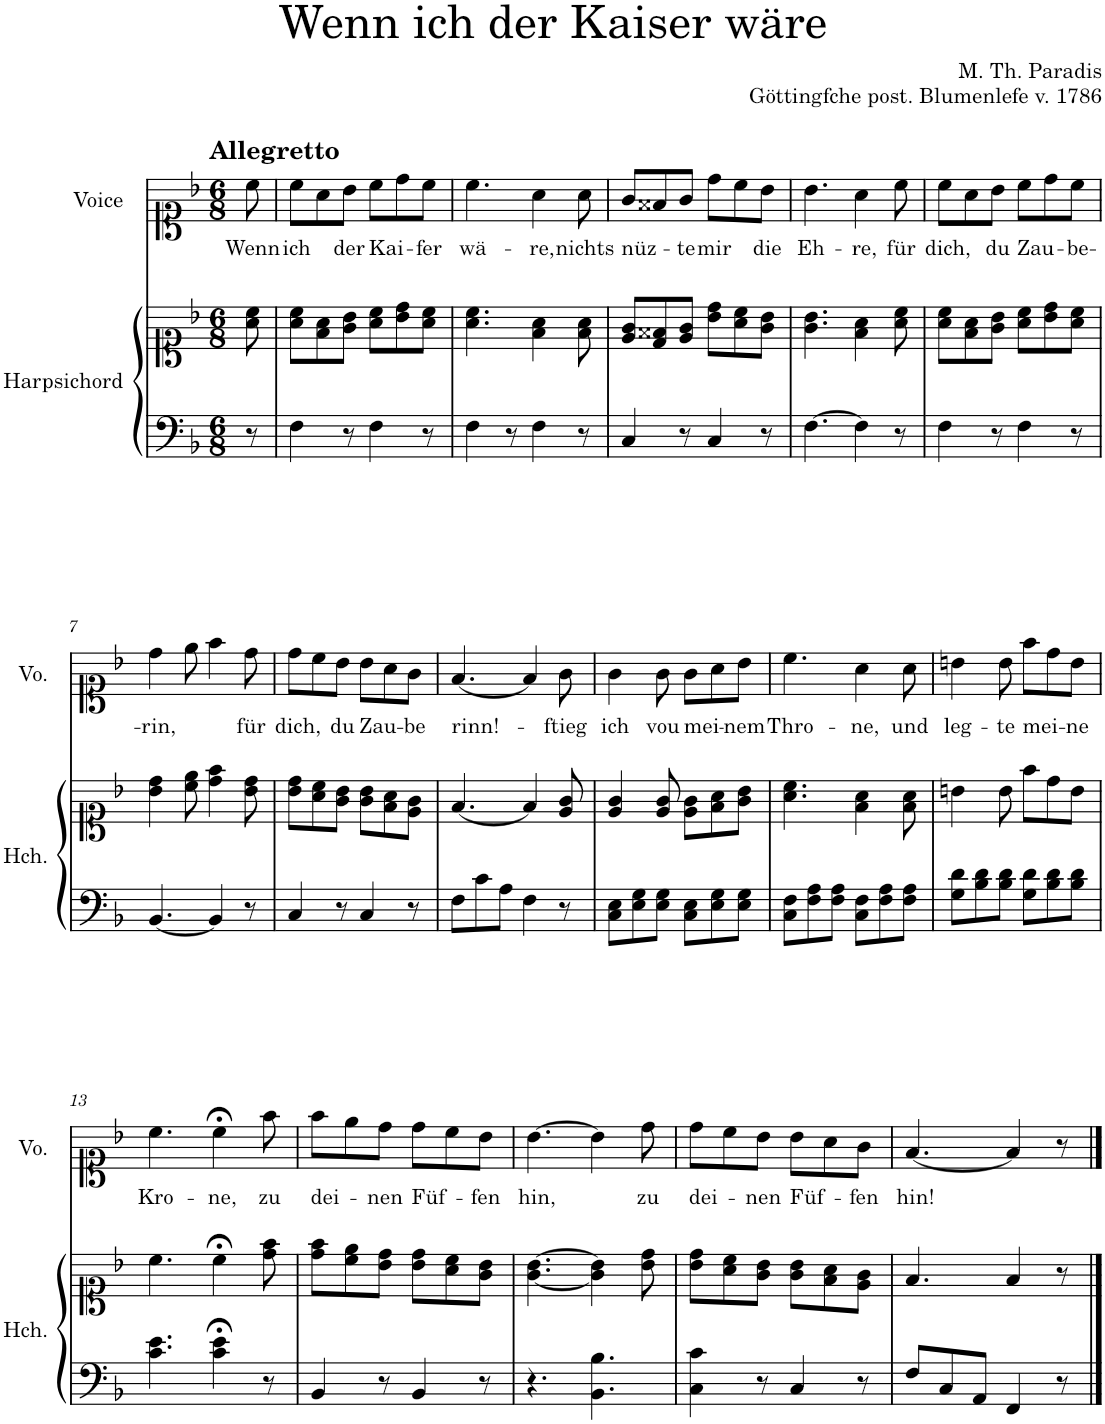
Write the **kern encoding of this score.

**kern	**kern	**kern	**text
*part2	*part2	*part1	*part1
*staff3	*staff2	*staff1	*staff1
*I"Harpsichord	*	*I"Voice	*
*I'Hch.	*	*I'Vo.	*
*clefF4	*clefC1	*clefC1	*
*k[b-]	*k[b-]	*k[b-]	*
*M6/8	*M6/8	*M6/8	*
=1	=1	=1	=1
!	!	!LO:TX:a:B:t=Allegretto	!
!	!	!	!LO:LY:b
8r	8a\ 8cc\	8cc\	Wenn
=2	=2	=2	=2
!	!	!	!LO:LY:b
4F\	8a\ 8cc\L	8cc\L	ich
.	8f\ 8a\	8a\	.
!	!	!	!LO:LY:b
8r	8g\ 8b-\J	8b-\J	der
!	!	!	!LO:LY:b
4F\	8a\ 8cc\L	8cc\L	Kai-
.	8b-\ 8dd\	8dd\	.
!	!	!	!LO:LY:b
8r	8a\ 8cc\J	8cc\J	-fer
=3	=3	=3	=3
!	!	!	!LO:LY:b
4F\	4.a\ 4.cc\	4.cc\	wä-
8r	.	.	.
!	!	!	!LO:LY:b
4F\	4f\ 4a\	4a\	-re,
!	!	!	!LO:LY:b
8r	8f\ 8a\	8a\	nichts
=4	=4	=4	=4
!	!	!	!LO:LY:b
4C/	8e/ 8g/L	8g/L	nüz-
.	8d/ 8f##X/	8f##X/	.
!	!	!	!LO:LY:b
8r	8e/ 8g/J	8g/J	-te
!	!	!	!LO:LY:b
4C/	8b-\ 8dd\L	8dd\L	mir
.	8a\ 8cc\	8cc\	.
!	!	!	!LO:LY:b
8r	8g\ 8b-\J	8b-\J	die
=5	=5	=5	=5
!	!	!	!LO:LY:b
[4.F\	4.g\ 4.b-\	4.b-\	Eh-
!	!	!	!LO:LY:b
4F\]	4f\ 4a\	4a\	-re,
!	!	!	!LO:LY:b
8r	8a\ 8cc\	8cc\	für
=6	=6	=6	=6
!	!	!	!LO:LY:b
4F\	8a\ 8cc\L	8cc\L	dich,
.	8f\ 8a\	8a\	.
!	!	!	!LO:LY:b
8r	8g\ 8b-\J	8b-\J	du
!	!	!	!LO:LY:b
4F\	8a\ 8cc\L	8cc\L	Zau-
.	8b-\ 8dd\	8dd\	.
!	!	!	!LO:LY:b
8r	8a\ 8cc\J	8cc\J	-be-
!!LO:LB:g=z
=7	=7	=7	=7
!	!	!	!LO:LY:b
[4.BB-/	4b-\ 4dd\	4dd\	-rin,
.	8cc\ 8ee\	8ee\	.
4BB-/]	4dd\ 4ff\	4ff\	.
!	!	!	!LO:LY:b
8r	8b-\ 8dd\	8dd\	für
=8	=8	=8	=8
!	!	!	!LO:LY:b
4C/	8b-\ 8dd\L	8dd\L	dich,
.	8a\ 8cc\	8cc\	.
!	!	!	!LO:LY:b
8r	8g\ 8b-\J	8b-\J	du
!	!	!	!LO:LY:b
4C/	8g\ 8b-\L	8b-\L	Zau-
.	8f\ 8a\	8a\	.
!	!	!	!LO:LY:b
8r	8e\ 8g\J	8g\J	-be
=9	=9	=9	=9
!	!	!	!LO:LY:b
8F\L	[4.f/	[4.f/	rinn!-
8c\	.	.	.
8A\J	.	.	.
4F\	4f/]	4f/]	.
!	!	!	!LO:LY:b
8r	8e/ 8g/	8g\	-ftieg
=10	=10	=10	=10
!	!	!	!LO:LY:b
8C\ 8E\L	4e/ 4g/	4g\	ich
8E\ 8G\	.	.	.
!	!	!	!LO:LY:b
8E\ 8G\J	8e/ 8g/	8g\	vou
!	!	!	!LO:LY:b
8C\ 8E\L	8e\ 8g\L	8g\L	mei-
8E\ 8G\	8f\ 8a\	8a\	.
!	!	!	!LO:LY:b
8E\ 8G\J	8g\ 8b-\J	8b-\J	-nem
=11	=11	=11	=11
!	!	!	!LO:LY:b
8C\ 8F\L	4.a\ 4.cc\	4.cc\	Thro-
8F\ 8A\	.	.	.
8F\ 8A\J	.	.	.
!	!	!	!LO:LY:b
8C\ 8F\L	4f\ 4a\	4a\	-ne,
8F\ 8A\	.	.	.
!	!	!	!LO:LY:b
8F\ 8A\J	8f\ 8a\	8a\	und
=12	=12	=12	=12
!	!	!	!LO:LY:b
8G\ 8d\L	4bn\	4bn\	leg-
8B-\ 8d\	.	.	.
!	!	!	!LO:LY:b
8B-\ 8d\J	8b\	8b\	-te
!	!	!	!LO:LY:b
8G\ 8d\L	8ff\L	8ff\L	mei-
8B-\ 8d\	8dd\	8dd\	.
!	!	!	!LO:LY:b
8B-\ 8d\J	8b\J	8b\J	-ne
!!LO:LB:g=z
=13	=13	=13	=13
!	!	!	!LO:LY:b
4.c\ 4.e\	4.cc\	4.cc\	Kro-
!	!	!	!LO:LY:b
4c\;< 4e\;<	4cc;<\	4cc;<\	-ne,
!	!	!	!LO:LY:b
8r	8dd\ 8ff\	8ff\	zu
=14	=14	=14	=14
!	!	!	!LO:LY:b
4BB-/	8dd\ 8ff\L	8ff\L	dei-
.	8cc\ 8ee\	8ee\	.
!	!	!	!LO:LY:b
8r	8b-\ 8dd\J	8dd\J	-nen
!	!	!	!LO:LY:b
4BB-/	8b-\ 8dd\L	8dd\L	Füf-
.	8a\ 8cc\	8cc\	.
!	!	!	!LO:LY:b
8r	8g\ 8b-\J	8b-\J	-fen
=15	=15	=15	=15
!	!	!	!LO:LY:b
4.r	[4.g\ [4.b-\	[4.b-\	hin,
4.BB-\ 4.B-\	4g\] 4b-\]	4b-\]	.
!	!	!	!LO:LY:b
.	8b-\ 8dd\	8dd\	zu
=16	=16	=16	=16
!	!	!	!LO:LY:b
4C\ 4c\	8b-\ 8dd\L	8dd\L	dei-
.	8a\ 8cc\	8cc\	.
!	!	!	!LO:LY:b
8r	8g\ 8b-\J	8b-\J	-nen
!	!	!	!LO:LY:b
4C/	8g\ 8b-\L	8b-\L	Füf-
.	8f\ 8a\	8a\	.
!	!	!	!LO:LY:b
8r	8e\ 8g\J	8g\J	-fen
=17	=17	=17	=17
!	!	!	!LO:LY:b
8F/L	4.f/	[4.f/	hin!
8C/	.	.	.
8AA/J	.	.	.
4FF/	4f/	4f/]	.
8r	8r	8r	.
==	==	==	==
*-	*-	*-	*-
